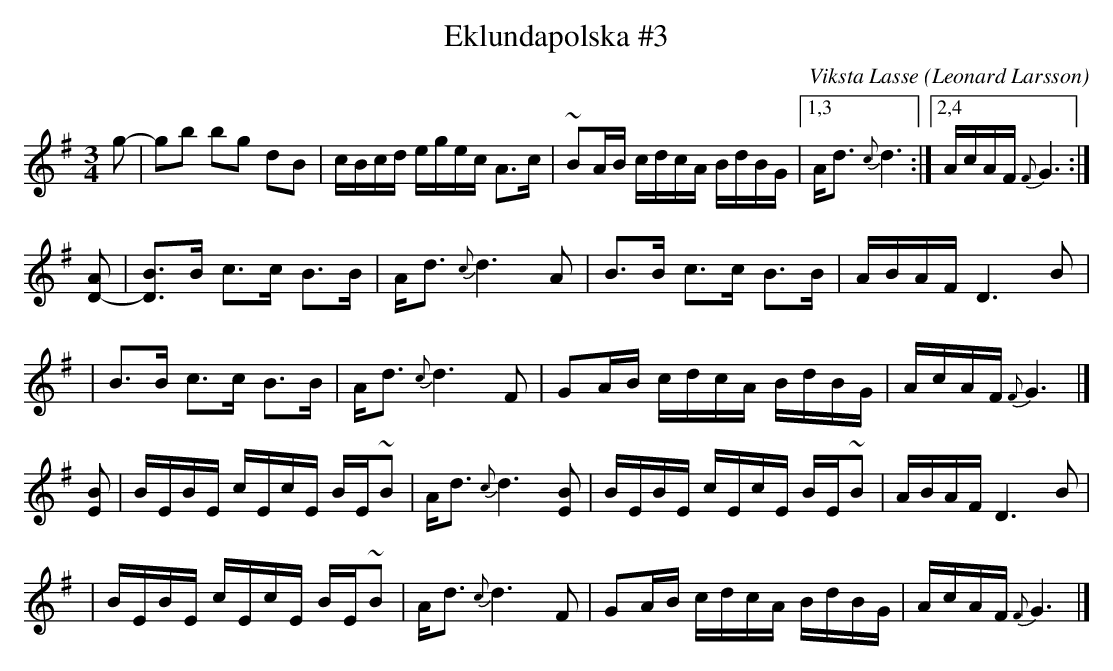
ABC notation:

X:1
T: Eklundapolska #3
C: Viksta Lasse (Leonard Larsson)
M: 3/4
L: 1/16
K: G
g2- \
| g2b2 b2g2 d2B2 | cBcd egec A3c | ~B2AB cdcA BdBG |1,3 Ad3 {c}d6 :|2,4 AcAF {F}G6 :|
[A2D2-] \
| [B3D3]B c3c B3B | Ad3 {c}d6 A2 | B3B c3c B3B | ABAF D6 B2 |
| B3B c3c B3B | Ad3 {c}d6 F2 | G2AB cdcA BdBG | AcAF {F}G6 |]
[B2E2-] \
| BEBE cEcE BE~B2 | Ad3 {c}d6 [B2E2] | BEBE cEcE BE~B2 | ABAF D6 B2 |
| BEBE cEcE BE~B2 | Ad3 {c}d6  F2 | G2AB cdcA BdBG | AcAF {F}G6 |]
